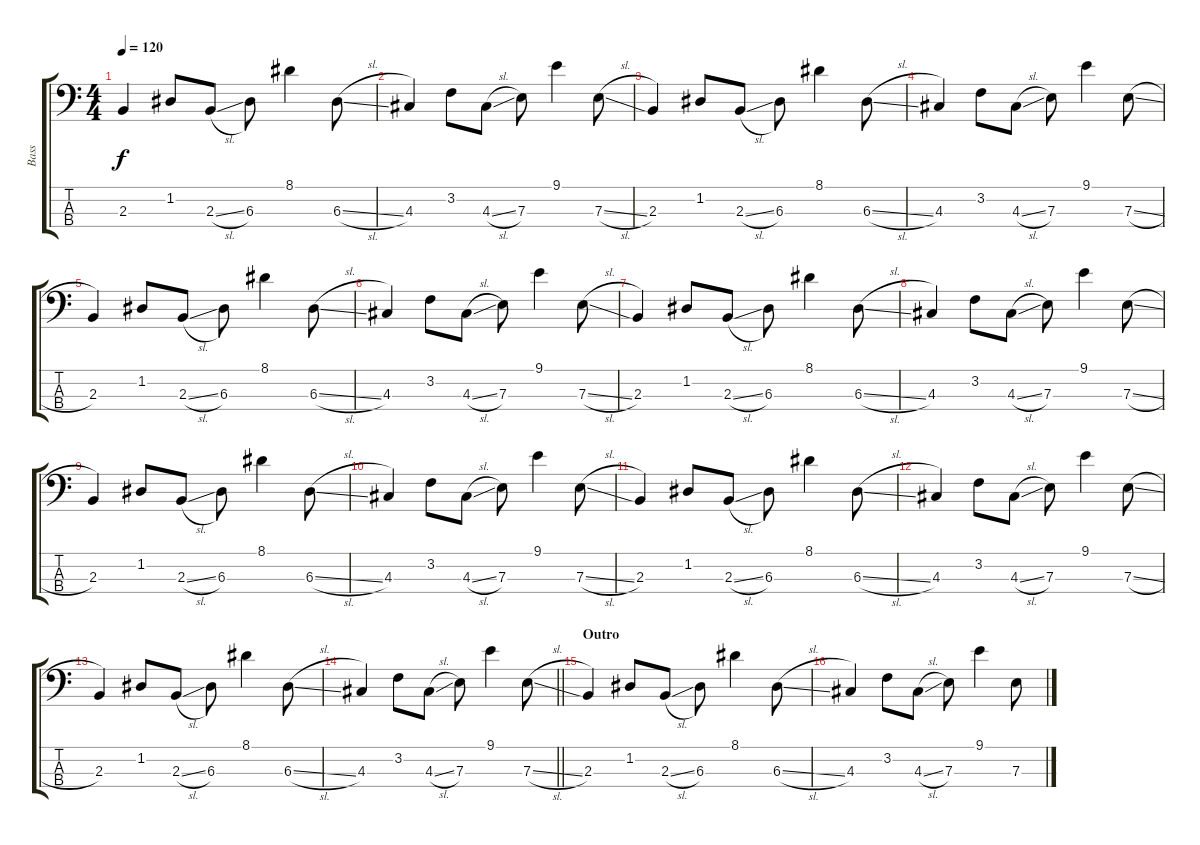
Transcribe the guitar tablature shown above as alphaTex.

\track ("Bass" "Bass") {instrument electricbassfinger}
\staff {score tabs}
\tuning (G2 D2 A1 E1) {hide}
\ts (4 4)
\tempo 120
\clef f4
\ks c
2.3.4{dy f} 1.2.8 2.3{sl}.8 6.3.8 8.1.4 6.3{sl}.8 |
4.3.4 3.2.8 4.3{sl}.8 7.3.8 9.1.4 7.3{sl}.8 |
2.3.4 1.2.8 2.3{sl}.8 6.3.8 8.1.4 6.3{sl}.8 |
4.3.4 3.2.8 4.3{sl}.8 7.3.8 9.1.4 7.3{sl}.8 |
2.3.4 1.2.8 2.3{sl}.8 6.3.8 8.1.4 6.3{sl}.8 |
4.3.4 3.2.8 4.3{sl}.8 7.3.8 9.1.4 7.3{sl}.8 |
2.3.4 1.2.8 2.3{sl}.8 6.3.8 8.1.4 6.3{sl}.8 |
4.3.4 3.2.8 4.3{sl}.8 7.3.8 9.1.4 7.3{sl}.8 |
2.3.4 1.2.8 2.3{sl}.8 6.3.8 8.1.4 6.3{sl}.8 |
4.3.4 3.2.8 4.3{sl}.8 7.3.8 9.1.4 7.3{sl}.8 |
2.3.4 1.2.8 2.3{sl}.8 6.3.8 8.1.4 6.3{sl}.8 |
4.3.4 3.2.8 4.3{sl}.8 7.3.8 9.1.4 7.3{sl}.8 |
2.3.4 1.2.8 2.3{sl}.8 6.3.8 8.1.4 6.3{sl}.8 |
\barLineRight lightlight
4.3.4 3.2.8 4.3{sl}.8 7.3.8 9.1.4 7.3{sl}.8 |
\section ("" "Outro")
2.3.4 1.2.8 2.3{sl}.8 6.3.8 8.1.4 6.3{sl}.8 |
4.3.4 3.2.8 4.3{sl}.8 7.3.8 9.1.4 7.3{sl}.8
